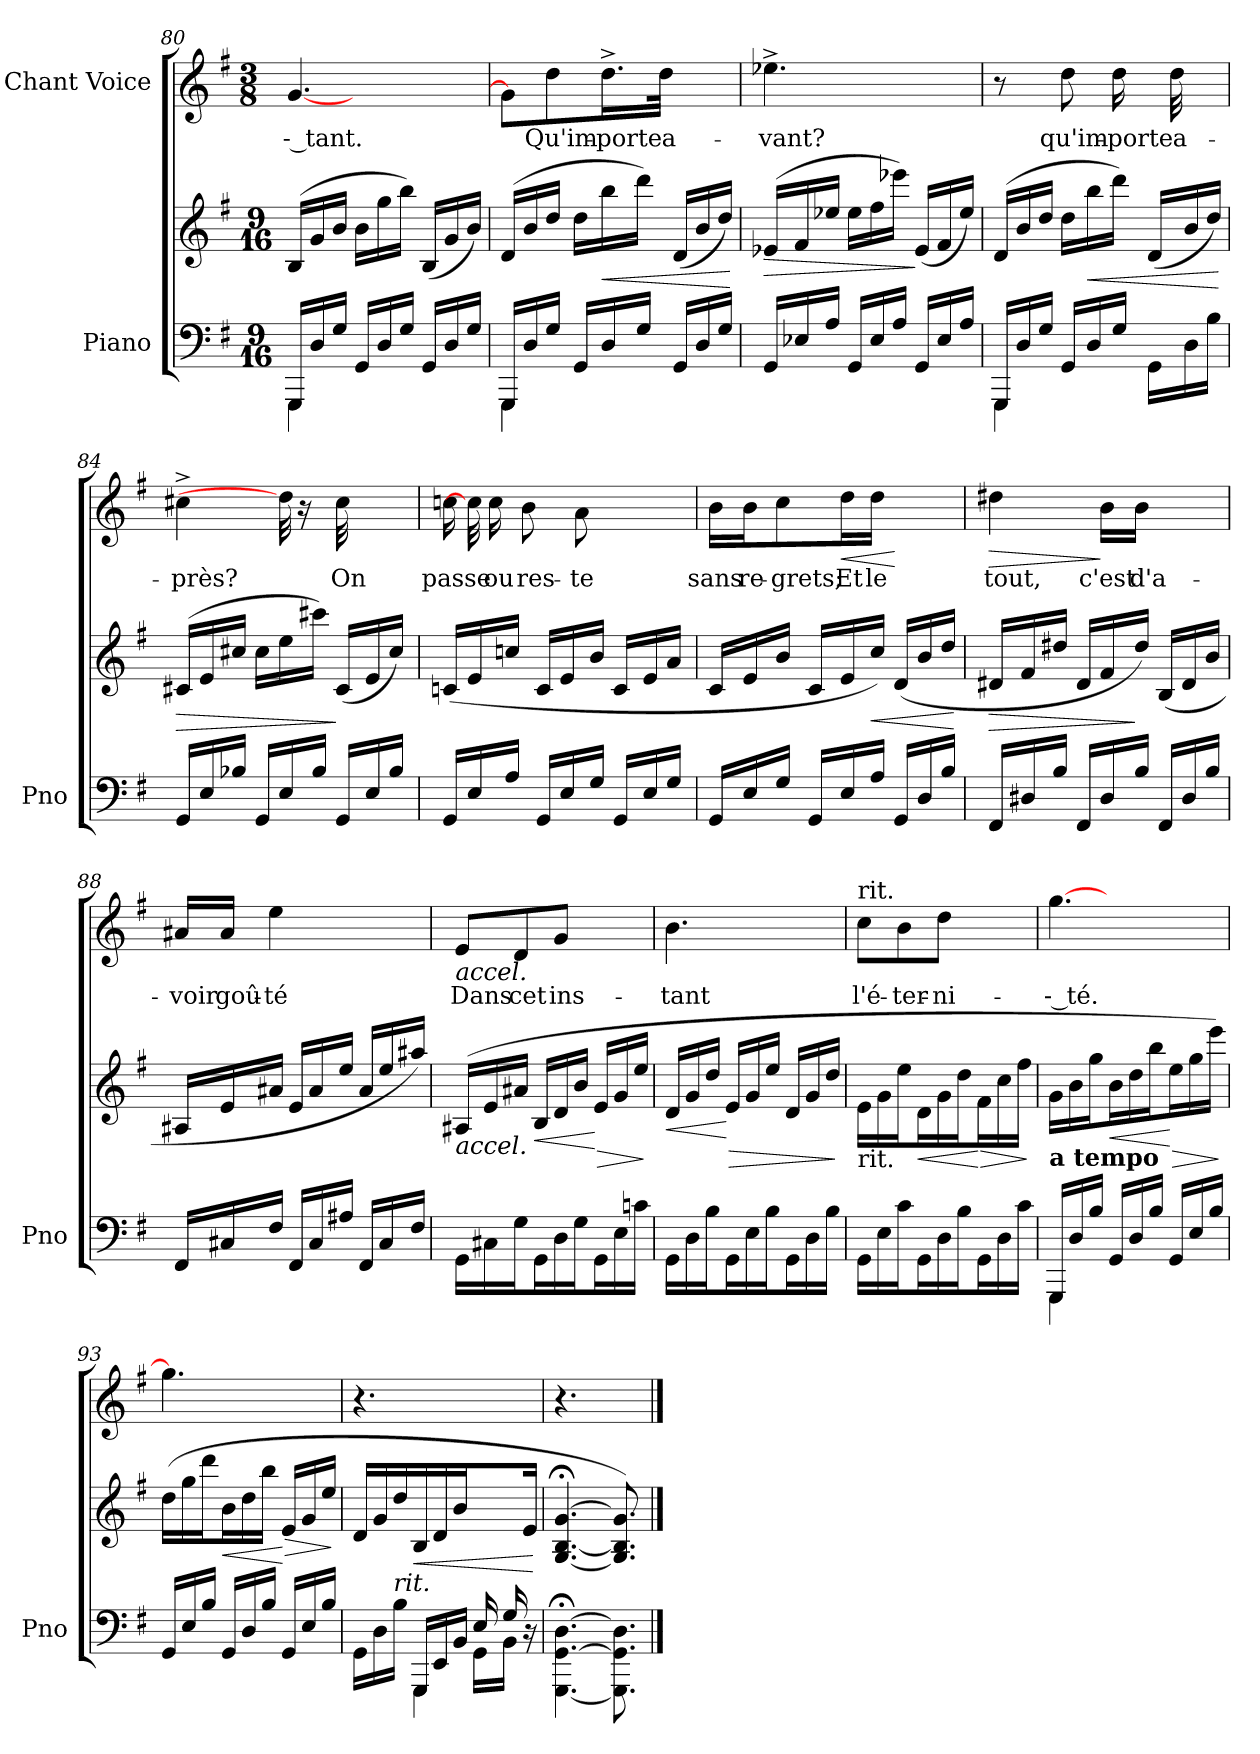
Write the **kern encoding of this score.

**kern	**kern	**dynam	**kern	**text	**dynam
*part2	*part2	*part2	*part1	*part1	*part1
*staff3	*staff2	*staff2/3	*staff1	*staff1	*staff1
*I"Piano	*	*	*I"Chant Voice	*	*
*I'Pno	*	*	*	*	*
!!LO:LB:g=z
*clefF4	*clefG2	*	*clefG2	*	*
*k[f#]	*k[f#]	*	*k[f#]	*	*
*M9/16	*M9/16	*	*M3/8	*	*
=80	=80	=80	=80	=80	=80
*^	*	*	*	*	*
!	!	!	!	!	!LO:LY:b	!
16GGG/LL	4GGG\	(16B/LL	.	[4.g/	-- tant.	.
16D/	.	16g/	.	.	.	.
16G/JJ	.	16b/JJ	.	.	.	.
16GG/LL	.	16b\LL	.	.	.	.
16D/	4ryy	16gg\	.	.	.	.
16G/JJ	.	16bb\JJ)	.	.	.	.
16GG/LL	.	(16B/LL	.	8.ryy	.	.
16D/	.	16g/	.	.	.	.
16G/JJ	16ryy	16b/JJ)	.	.	.	.
=81	=81	=81	=81	=81	=81	=81
16GGG/LL	4GGG\	(16d/LL	.	8g\L]	.	.
16D/	.	16b/	.	.	.	.
!	!	!	!	!	!LO:LY:b	!
16G/JJ	.	16dd/JJ	.	8dd\	Qu'im-	.
16GG/LL	.	16dd\LL	.	.	.	.
!	!	!	!LO:HP:b	!	!LO:LY:b	!
16D/	4ryy	16bb\	<	16.dd^\L	-porte	.
16G/JJ	.	16ddd\JJ)	.	.	.	.
!	!	!	!	!	!LO:LY:b	!
.	.	.	.	32dd\JJk	a-	.
16GG/LL	.	(16d/LL	.	8.ryy	.	.
16D/	.	16b/	.	.	.	.
16G/JJ	16ryy	16dd/JJ)	.	.	.	.
*v	*v	*	*	*	*	*
.	.	[	.	.	.
=82	=82	=82	=82	=82	=82
!	!	!LO:HP:b	!	!LO:LY:b	!
16GG/LL	(16e-X/LL	>	4.ee-X^\	-vant?	.
16E-X/	16f#/	.	.	.	.
16A/JJ	16ee-X/JJ	.	.	.	.
16GG/LL	16ee-\LL	.	.	.	.
16E-/	16ff#\	.	.	.	.
16A/JJ	16eee-X\JJ)	.	.	.	.
16GG/LL	(16e-/LL	]	8.ryy	.	.
16E-/	16f#/	.	.	.	.
16A/JJ	16ee-/JJ)	.	.	.	.
!!LO:PB:g=z
=83	=83	=83	=83	=83	=83
*^	*	*	*	*	*
!	!	!	!	!LO:N:vis=8	!	!
16GGG/LL	4GGG\	(16d/LL	.	8.r	.	.
16D/	.	16b/	.	.	.	.
16G/JJ	.	16dd/JJ	.	.	.	.
!	!	!	!	!	!LO:LY:b	!
16GG/LL	.	16dd\LL	.	8dd\	qu'im-	.
!	!	!	!LO:HP:b	!	!	!
16D/	4ryy	16bb\	<	.	.	.
!	!	!	!	!	!LO:LY:b	!
16G/JJ	.	16ddd\JJ)	.	[16dd\	-porte	.
16GG\LL	.	(16d/LL	.	32ryy	.	.
!	!	!	!	!	!LO:LY:b	!
.	.	.	.	32dd\	a-	.
16D\	.	16b/	.	8ryy	.	.
16B\JJ	16ryy	16dd/JJ)	.	.	.	.
*v	*v	*	*	*	*	*
.	.	[	.	.	.
=84	=84	=84	=84	=84	=84
!	!	!LO:HP:b	!	!LO:LY:b	!
16GG/LL	(16c#X/LL	>	4cc#X^\	-près?	.
16E/	16e/	.	.	.	.
16B-X/JJ	16cc#X/JJ	.	.	.	.
16GG/LL	16cc#\LL	.	.	.	.
16E/	16ee\	.	32dd\]	.	.
!	!	!	!LO:N:vis=16	!	!
.	.	.	16.r	.	.
16B-/JJ	16ccc#X\JJ)	.	.	.	.
!	!	!	!	!LO:LY:b	!
16GG/LL	(16c#/LL	]	[32cc#\	On	.
.	.	.	8ryy	.	.
16E/	16e/	.	.	.	.
16B-/JJ	16cc#/JJ)	.	.	.	.
.	.	.	32ryy	.	.
=85	=85	=85	=85	=85	=85
!	!	!	!	!LO:LY:b	!
16GG/LL	(>16cn/LL	.	16ccn\	passe	.
16E/	16e/	.	32cc#\]	.	.
!	!	!	!	!LO:LY:b	!
.	.	.	16cc\	ou	.
16A/JJ	16ccn/JJ	.	.	.	.
!	!	!	!	!LO:LY:b	!
.	.	.	8b\	res-	.
16GG/LL	16c/LL	.	.	.	.
16E/	16e/	.	.	.	.
!	!	!	!	!LO:LY:b	!
.	.	.	8a\	-te	.
16G/JJ	16b/JJ	.	.	.	.
16GG/LL	16c/LL	.	.	.	.
.	.	.	8ryy	.	.
16E/	16e/	.	.	.	.
16G/JJ	16a/JJ	.	.	.	.
.	.	.	32ryy	.	.
!!LO:LB:g=z
=86	=86	=86	=86	=86	=86
!	!	!	!	!LO:LY:b	!
16GG/LL	16c/LL	.	16b\LL	sans	.
!	!	!	!	!LO:LY:b	!
16E/	16e/	.	16b\J	re-	.
!	!	!	!	!LO:LY:b	!
16G/JJ	16b/JJ	.	8cc\	-grets;	.
16GG/LL	16c/LL	.	.	.	.
!	!	!	!	!LO:LY:b	!LO:HP:b
16E/	16e/	.	16dd\L	Et	<
!	!	!LO:HP:b	!	!LO:LY:b	!
16A/JJ	16cc/JJ)	<	16dd\JJ	le	.
16GG/LL	(>16d/LL	.	8.ryy	.	[
16D/	16b/	.	.	.	.
16B/JJ	16dd/JJ	.	.	.	.
.	.	[	.	.	.
=87	=87	=87	=87	=87	=87
!	!	!LO:HP:b	!	!LO:LY:b	!LO:HP:b
16FF#/LL	16d#X/LL	>	4dd#X\	tout,	>
16D#X/	16f#/	.	.	.	.
16B/JJ	16dd#X/JJ	.	.	.	.
16FF#/LL	16d#/LL	.	.	.	.
!	!	!	!	!LO:LY:b	!
16D#/	16f#/	.	16b\LL	c'est	]
!	!	!	!	!LO:LY:b	!
16B/JJ	16dd#/JJ)	]	16b\JJ	d'a-	.
16FF#/LL	(16B/LL	.	8.ryy	.	.
16D#/	16d#/	.	.	.	.
16B/JJ	16b/JJ	.	.	.	.
=88	=88	=88	=88	=88	=88
!	!	!	!	!LO:LY:b	!
16FF#/LL	16A#X/LL	.	16a#X/LL	-voir	.
!	!	!	!	!LO:LY:b	!
16C#X/	16e/	.	16a#/JJ	goû-	.
!	!	!	!	!LO:LY:b	!
16F#/JJ	16a#X/JJ	.	4ee\	-té	.
16FF#/LL	16e/LL	.	.	.	.
16C#/	16a#/	.	.	.	.
16A#X/JJ	16ee/JJ	.	.	.	.
16FF#/LL	16a#/LL	.	8.ryy	.	.
16C#/	16ee/	.	.	.	.
16F#/JJ	16aa#X/JJ)	.	.	.	.
!!LO:LB:g=z
=89	=89	=89	=89	=89	=89
!	!	!	!LO:TX:b:i:t=accel.	!	!
!	!LO:TX:b:i:t=accel.	!	!	!	!
!	!	!	!	!LO:LY:b	!
16GG\LL	(16A#X/LL	.	8e/L	Dans	.
16C#X\	16e/	.	.	.	.
!	!	!	!	!LO:LY:b	!
16G\J	16a#X/JJ	.	8d/	cet	.
!	!	!LO:HP:b	!	!	!
16GG\L	16B/LL	<	.	.	.
!	!	!	!	!LO:LY:b	!
16D\	16d/	.	8g/J	ins-	.
16G\J	16b/JJ	.	.	.	.
!	!	!LO:HP:n=1:b	!	!	!
16GG\L	16e/LL	[ >	8.ryy	.	.
16E\	16g/	.	.	.	.
16cn\JJ	16ee/JJ	.	.	.	.
.	.	]	.	.	.
=90	=90	=90	=90	=90	=90
!	!	!LO:HP:b	!	!LO:LY:b	!
16GG\LL	16d/LL	<	4.b\	-tant	.
16D\	16g/	.	.	.	.
16B\J	16dd/JJ	.	.	.	.
!	!	!LO:HP:n=1:b	!	!	!
16GG\L	16e/LL	[ >	.	.	.
16E\	16g/	.	.	.	.
16B\J	16ee/JJ	.	.	.	.
16GG\L	16d/LL	.	8.ryy	.	.
16D\	16g/	.	.	.	.
16B\JJ	16dd/JJ	.	.	.	.
.	.	]	.	.	.
=91	=91	=91	=91	=91	=91
!	!	!	!LO:TX:a:t=rit.	!	!
!	!LO:TX:b:t=rit.	!	!	!	!
!	!	!	!	!LO:LY:b	!
16GG\LL	16e\LL	.	8cc\L	l'é-	.
16E\	16g\	.	.	.	.
!	!	!	!	!LO:LY:b	!
16c\J	16ee\J	.	8b\	-ter-	.
!	!	!LO:HP:b	!	!	!
16GG\L	16d\L	<	.	.	.
!	!	!	!	!LO:LY:b	!
16D\	16g\	.	8dd\J	-ni-	.
16B\J	16dd\J	.	.	.	.
!	!	!LO:HP:n=1:b	!	!	!
16GG\L	16f#\L	[ >	8.ryy	.	.
16D\	16cc\	.	.	.	.
16c\JJ	16ff#\JJ	.	.	.	.
.	.	]	.	.	.
!!LO:LB:g=z
=92	=92	=92	=92	=92	=92
*^	*	*	*	*	*
!	!	!LO:TX:b:B:t=a tempo	!	!	!	!
!	!	!	!	!	!LO:LY:b	!
16GGG/LL	4GGG\	16g\LL	.	[4.gg\	-- té.	.
16D/	.	16b\	.	.	.	.
16B/JJ	.	16gg\J	.	.	.	.
!	!	!	!LO:HP:b	!	!	!
16GG/LL	.	16b\L	<	.	.	.
16D/	4ryy	16dd\	.	.	.	.
16B/JJ	.	16bb\J	.	.	.	.
!	!	!	!LO:HP:n=1:b	!	!	!
16GG/LL	.	16ee\L	[ >	8.ryy	.	.
16E/	.	16gg\	.	.	.	.
16B/JJ	16ryy	16eee\JJ)	.	.	.	.
*v	*v	*	*	*	*	*
.	.	]	.	.	.
=93	=93	=93	=93	=93	=93
16GG/LL	(16dd\LL	.	4.gg\]	.	.
16E/	16gg\	.	.	.	.
16B/JJ	16ddd\J	.	.	.	.
!	!	!LO:HP:b	!	!	!
16GG/LL	16b\L	<	.	.	.
16D/	16dd\	.	.	.	.
16B/JJ	16bb\JJ	.	.	.	.
!	!	!LO:HP:n=1:b	!	!	!
16GG/LL	16e/LL	[ >	8.ryy	.	.
16E/	16g/	.	.	.	.
16B/JJ	16ee/JJ	.	.	.	.
.	.	]	.	.	.
=94	=94	=94	=94	=94	=94
*^	*	*	*	*	*
*	*^	*	*	*	*	*
4.ryy	16GG\LL	8.ryy	16d/LL	.	4.r	.	.
.	16D\	.	16g/	.	.	.	.
!	!	!	!LO:TX:b:i:t=rit.	!	!	!	!
.	16B\JJ	.	16dd/J	.	.	.	.
!	!	!	!	!LO:HP:b	!	!	!
.	16GGG/LL	4GGG\	16B/L	<	.	.	.
.	16EE/	.	16d/	.	.	.	.
.	16BB/JJ	.	16b/J	.	.	.	.
16E/L	16GG\LL	.	8ryy	.	8.ryy	.	.
16G/	16BB\JJ	16ryy	.	.	.	.	.
16ryy	16r	16ryy	16e/JJ	.	.	.	.
*v	*v	*v	*	*	*	*	*
.	.	[	.	.	.
=95	=95	=95	=95	=95	=95
[4.GGG\; [>4.GG\; [4.D\;	[4.G/;< [>4.B/;< [4.g/;<	.	4.r	.	.
8.GGG\] 8.GG\] 8.D\]	8.G/] 8.B/] 8.g/])	.	8.ryy	.	.
==	==	==	==	==	==
*-	*-	*-	*-	*-	*-
